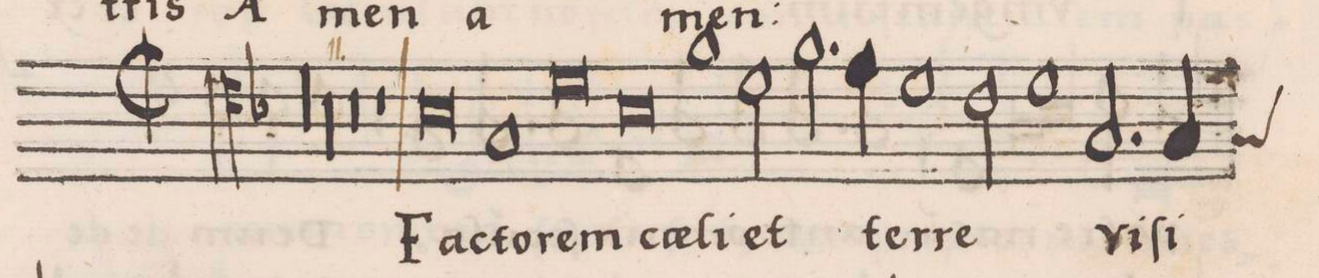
**kern	**text
*I"BASSVS	*
*clefC4	*
*k[b-]	*
*met(c|)	*
*M2/1	*
0r	.
=2	=2
0r	.
=3	=3
0r	.
=4	=4
0r	.
=5	=5
0r	.
=6	=6
1r	.
0B-	Fa-
=7	=7
1G	-cto-
=8	=8
0d	-rem
=9	=9
0B-	c(ae)-
=10	=10
1f	-li
2d\	et
2.f\	.
=11	=11
4e\	.
1d	ter-
2c\	-re
=12	=12
1d	.
2.G/	vi-
*custos:G	*
4G/	-ſi-
=13	=13
*-	*-
